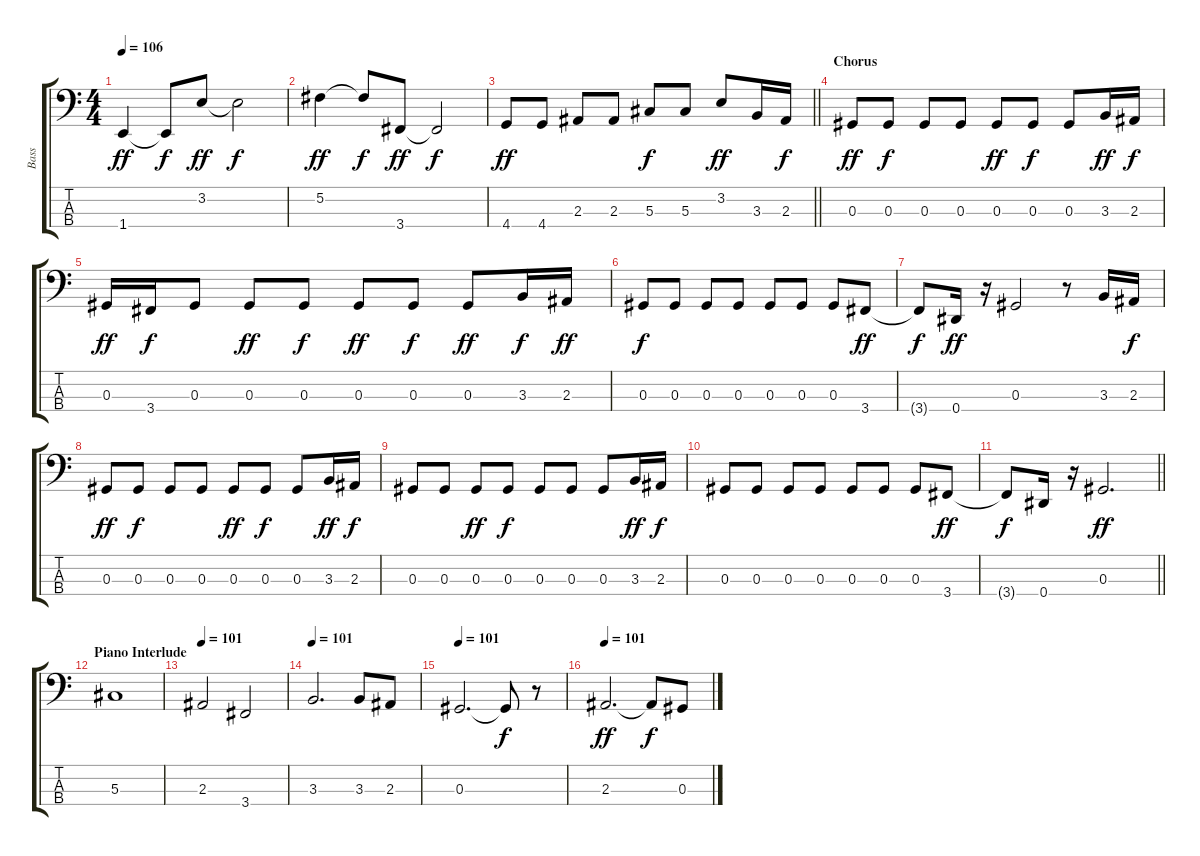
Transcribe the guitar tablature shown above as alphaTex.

\track ("Bass" "Bass") {instrument electricbassfinger}
\staff {score tabs}
\tuning (Gb2 Db2 Ab1 Eb1) {hide}
\ts (4 4)
\tempo 106
\clef f4
\ks c
1.4.4{dy ff} 1.4{t}.8{dy f} 3.2.8{dy ff} 3.2{t}.2{dy f} |
5.2.4{dy ff} 5.2{t}.8{dy f} 3.4.8{dy ff} 3.4{t}.2{dy f} |
\barLineRight lightlight
4.4.8{dy ff} 4.4.8 2.3.8 2.3.8 5.3.8{dy f} 5.3.8 3.2.8{dy ff} 3.3.16 2.3.16{dy f} |
\section ("" "Chorus")
0.3.8{dy ff} 0.3.8{dy f} 0.3.8 0.3.8 0.3.8{dy ff} 0.3.8{dy f} 0.3.8 3.3.16{dy ff} 2.3.16{dy f} |
0.3.16{dy ff} 3.4.16{dy f} 0.3.8 0.3.8{dy ff} 0.3.8{dy f} 0.3.8{dy ff} 0.3.8{dy f} 0.3.8{dy ff} 3.3.16{dy f} 2.3.16{dy ff} |
0.3.8{dy f} 0.3.8 0.3.8 0.3.8 0.3.8 0.3.8 0.3.8 3.4.8{dy ff} |
3.4{t}.8{dy f} 0.4.16{dy ff} r.16 0.3.2 r.8 3.3.16 2.3.16{dy f} |
0.3.8{dy ff} 0.3.8{dy f} 0.3.8 0.3.8 0.3.8{dy ff} 0.3.8{dy f} 0.3.8 3.3.16{dy ff} 2.3.16{dy f} |
0.3.8 0.3.8 0.3.8{dy ff} 0.3.8{dy f} 0.3.8 0.3.8 0.3.8 3.3.16{dy ff} 2.3.16{dy f} |
0.3.8 0.3.8 0.3.8 0.3.8 0.3.8 0.3.8 0.3.8 3.4.8{dy ff} |
\barLineRight lightlight
3.4{t}.8{dy f} 0.4.16 r.16 0.3.2{d dy ff} |
\section ("" "Piano Interlude")
5.3.1 |
\tempo 101
2.3.2 3.4.2 |
\tempo 101
3.3.2{d} 3.3.8 2.3.8 |
\tempo 101
0.3.2{d} 0.3{t}.8{dy f} r.8 |
\tempo 101
2.3.2{d dy ff} 2.3{t}.8{dy f} 0.3.8
